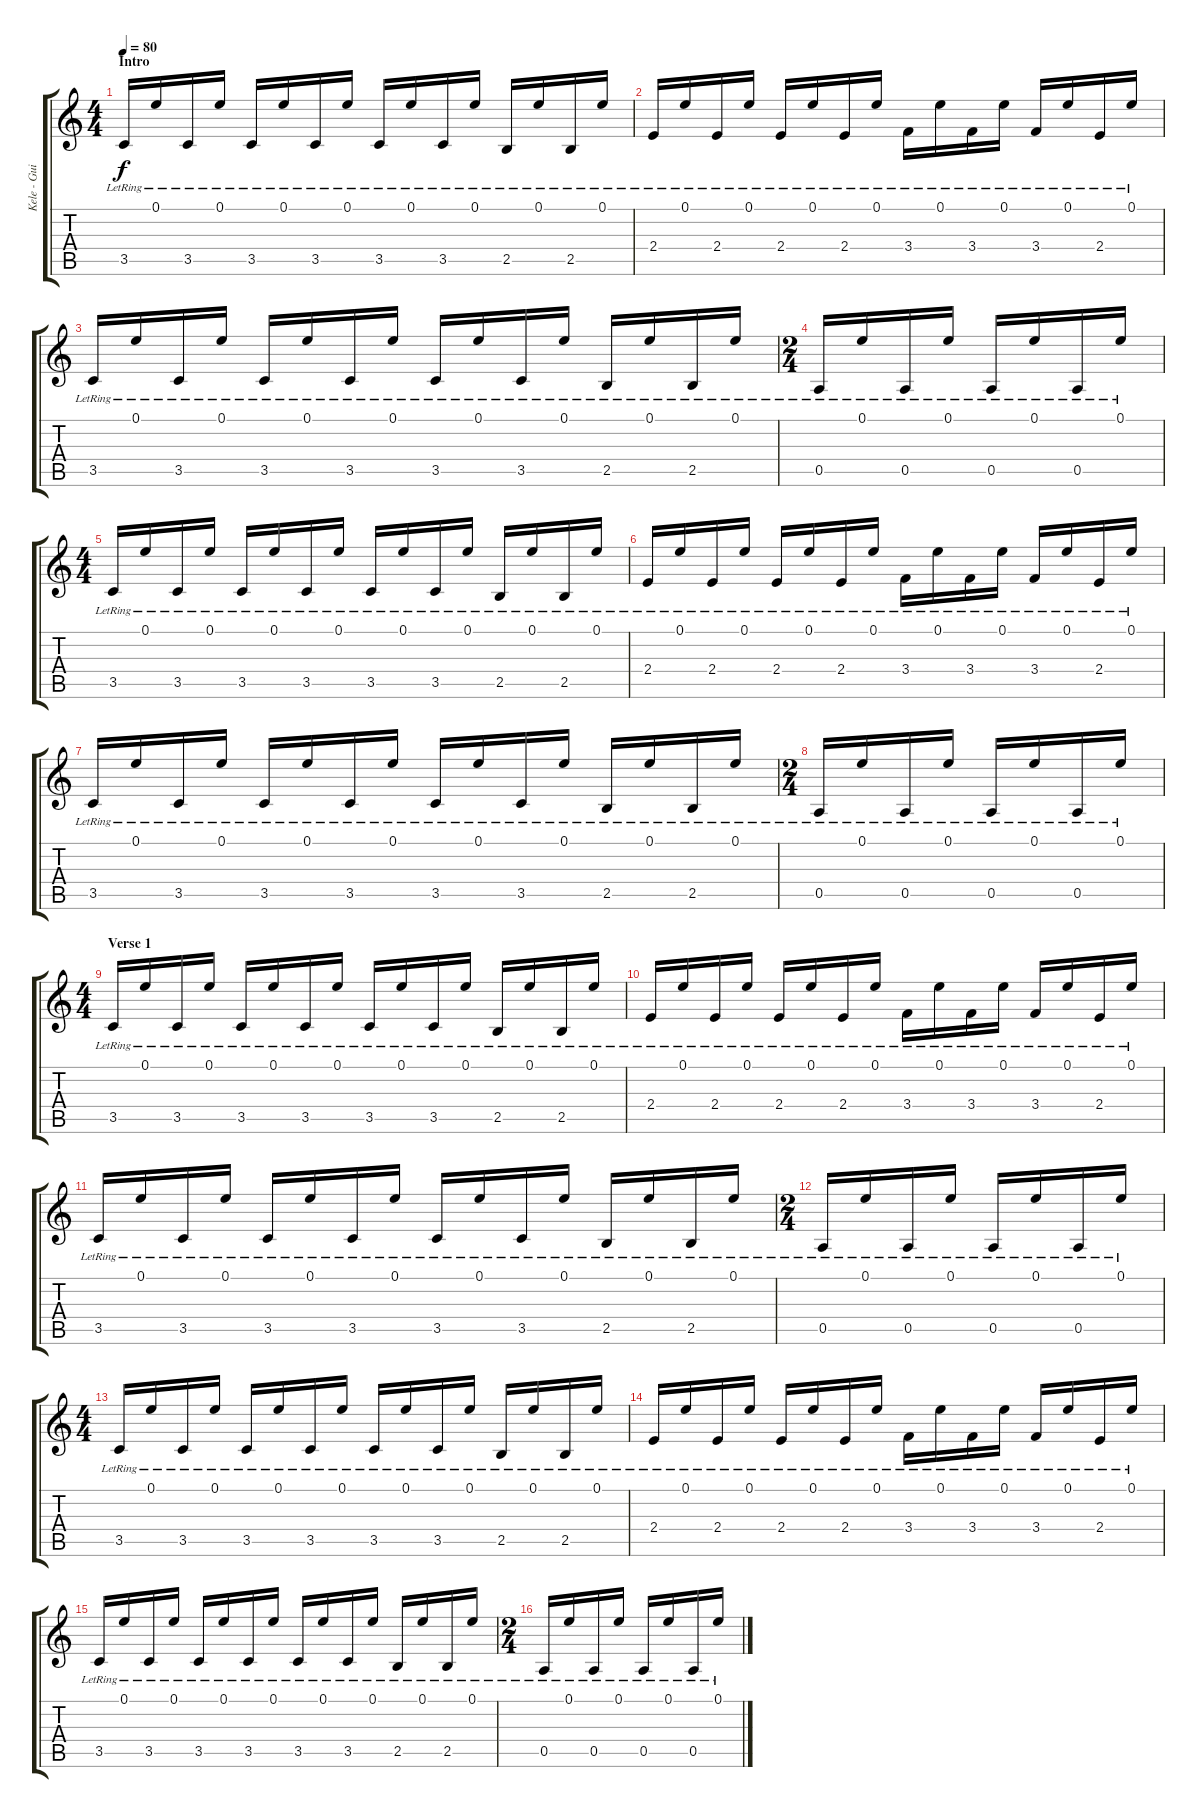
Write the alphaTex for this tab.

\track ("Kele - Guitar" "Kele - Gui") {instrument electricguitarclean}
\staff {score tabs}
\tuning (E4 B3 G3 D3 A2 E2) {hide}
\ts (4 4)
\section ("" "Intro")
\tempo 80
\clef g2
\ks c
3.5{lr}.16{dy f instrument electricguitarclean} 0.1{lr}.16 3.5{lr}.16 0.1{lr}.16 3.5{lr}.16 0.1{lr}.16 3.5{lr}.16 0.1{lr}.16 3.5{lr}.16 0.1{lr}.16 3.5{lr}.16 0.1{lr}.16 2.5{lr}.16 0.1{lr}.16 2.5{lr}.16 0.1{lr}.16 |
2.4{lr}.16 0.1{lr}.16 2.4{lr}.16 0.1{lr}.16 2.4{lr}.16 0.1{lr}.16 2.4{lr}.16 0.1{lr}.16 3.4{lr}.16 0.1{lr}.16 3.4{lr}.16 0.1{lr}.16 3.4{lr}.16 0.1{lr}.16 2.4{lr}.16 0.1{lr}.16 |
3.5{lr}.16 0.1{lr}.16 3.5{lr}.16 0.1{lr}.16 3.5{lr}.16 0.1{lr}.16 3.5{lr}.16 0.1{lr}.16 3.5{lr}.16 0.1{lr}.16 3.5{lr}.16 0.1{lr}.16 2.5{lr}.16 0.1{lr}.16 2.5{lr}.16 0.1{lr}.16 |
\ts (2 4)
0.5{lr}.16 0.1{lr}.16 0.5{lr}.16 0.1{lr}.16 0.5{lr}.16 0.1{lr}.16 0.5{lr}.16 0.1{lr}.16 |
\ts (4 4)
3.5{lr}.16 0.1{lr}.16 3.5{lr}.16 0.1{lr}.16 3.5{lr}.16 0.1{lr}.16 3.5{lr}.16 0.1{lr}.16 3.5{lr}.16 0.1{lr}.16 3.5{lr}.16 0.1{lr}.16 2.5{lr}.16 0.1{lr}.16 2.5{lr}.16 0.1{lr}.16 |
2.4{lr}.16 0.1{lr}.16 2.4{lr}.16 0.1{lr}.16 2.4{lr}.16 0.1{lr}.16 2.4{lr}.16 0.1{lr}.16 3.4{lr}.16 0.1{lr}.16 3.4{lr}.16 0.1{lr}.16 3.4{lr}.16 0.1{lr}.16 2.4{lr}.16 0.1{lr}.16 |
3.5{lr}.16 0.1{lr}.16 3.5{lr}.16 0.1{lr}.16 3.5{lr}.16 0.1{lr}.16 3.5{lr}.16 0.1{lr}.16 3.5{lr}.16 0.1{lr}.16 3.5{lr}.16 0.1{lr}.16 2.5{lr}.16 0.1{lr}.16 2.5{lr}.16 0.1{lr}.16 |
\ts (2 4)
0.5{lr}.16 0.1{lr}.16 0.5{lr}.16 0.1{lr}.16 0.5{lr}.16 0.1{lr}.16 0.5{lr}.16 0.1{lr}.16 |
\ts (4 4)
\section ("" "Verse 1")
3.5{lr}.16 0.1{lr}.16 3.5{lr}.16 0.1{lr}.16 3.5{lr}.16 0.1{lr}.16 3.5{lr}.16 0.1{lr}.16 3.5{lr}.16 0.1{lr}.16 3.5{lr}.16 0.1{lr}.16 2.5{lr}.16 0.1{lr}.16 2.5{lr}.16 0.1{lr}.16 |
2.4{lr}.16 0.1{lr}.16 2.4{lr}.16 0.1{lr}.16 2.4{lr}.16 0.1{lr}.16 2.4{lr}.16 0.1{lr}.16 3.4{lr}.16 0.1{lr}.16 3.4{lr}.16 0.1{lr}.16 3.4{lr}.16 0.1{lr}.16 2.4{lr}.16 0.1{lr}.16 |
3.5{lr}.16 0.1{lr}.16 3.5{lr}.16 0.1{lr}.16 3.5{lr}.16 0.1{lr}.16 3.5{lr}.16 0.1{lr}.16 3.5{lr}.16 0.1{lr}.16 3.5{lr}.16 0.1{lr}.16 2.5{lr}.16 0.1{lr}.16 2.5{lr}.16 0.1{lr}.16 |
\ts (2 4)
0.5{lr}.16 0.1{lr}.16 0.5{lr}.16 0.1{lr}.16 0.5{lr}.16 0.1{lr}.16 0.5{lr}.16 0.1{lr}.16 |
\ts (4 4)
3.5{lr}.16 0.1{lr}.16 3.5{lr}.16 0.1{lr}.16 3.5{lr}.16 0.1{lr}.16 3.5{lr}.16 0.1{lr}.16 3.5{lr}.16 0.1{lr}.16 3.5{lr}.16 0.1{lr}.16 2.5{lr}.16 0.1{lr}.16 2.5{lr}.16 0.1{lr}.16 |
2.4{lr}.16 0.1{lr}.16 2.4{lr}.16 0.1{lr}.16 2.4{lr}.16 0.1{lr}.16 2.4{lr}.16 0.1{lr}.16 3.4{lr}.16 0.1{lr}.16 3.4{lr}.16 0.1{lr}.16 3.4{lr}.16 0.1{lr}.16 2.4{lr}.16 0.1{lr}.16 |
3.5{lr}.16 0.1{lr}.16 3.5{lr}.16 0.1{lr}.16 3.5{lr}.16 0.1{lr}.16 3.5{lr}.16 0.1{lr}.16 3.5{lr}.16 0.1{lr}.16 3.5{lr}.16 0.1{lr}.16 2.5{lr}.16 0.1{lr}.16 2.5{lr}.16 0.1{lr}.16 |
\ts (2 4)
0.5{lr}.16 0.1{lr}.16 0.5{lr}.16 0.1{lr}.16 0.5{lr}.16 0.1{lr}.16 0.5{lr}.16 0.1{lr}.16
